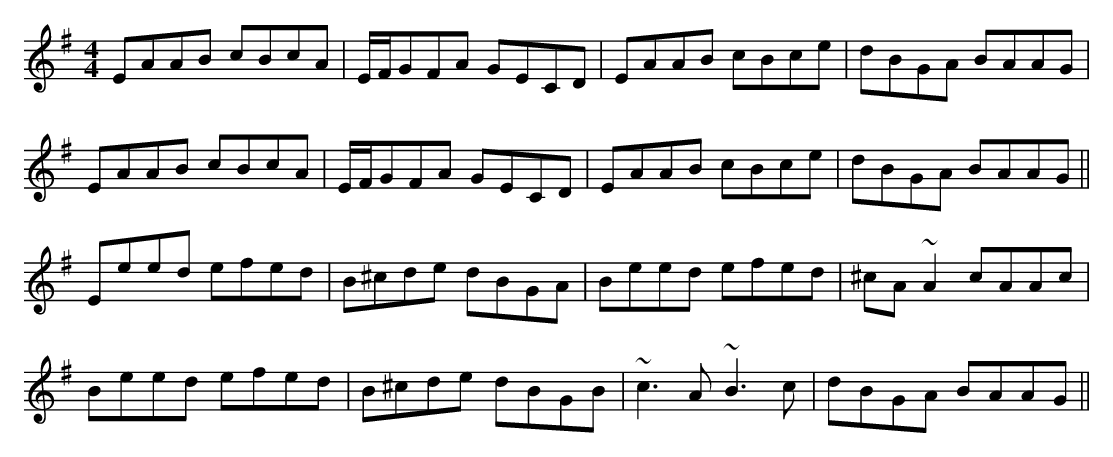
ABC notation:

X:1
M:4/4
K:Ador
EAAB cBcA|E/F/GFA GECD|EAAB cBce|dBGA BAAG|
EAAB cBcA|E/F/GFA GECD|EAAB cBce|dBGA BAAG||
Eeed efed|B^cde dBGA|Beed efed|^cA~A2 cAAc|
Beed efed|B^cde dBGB|~c3A ~B3c|dBGA BAAG||
